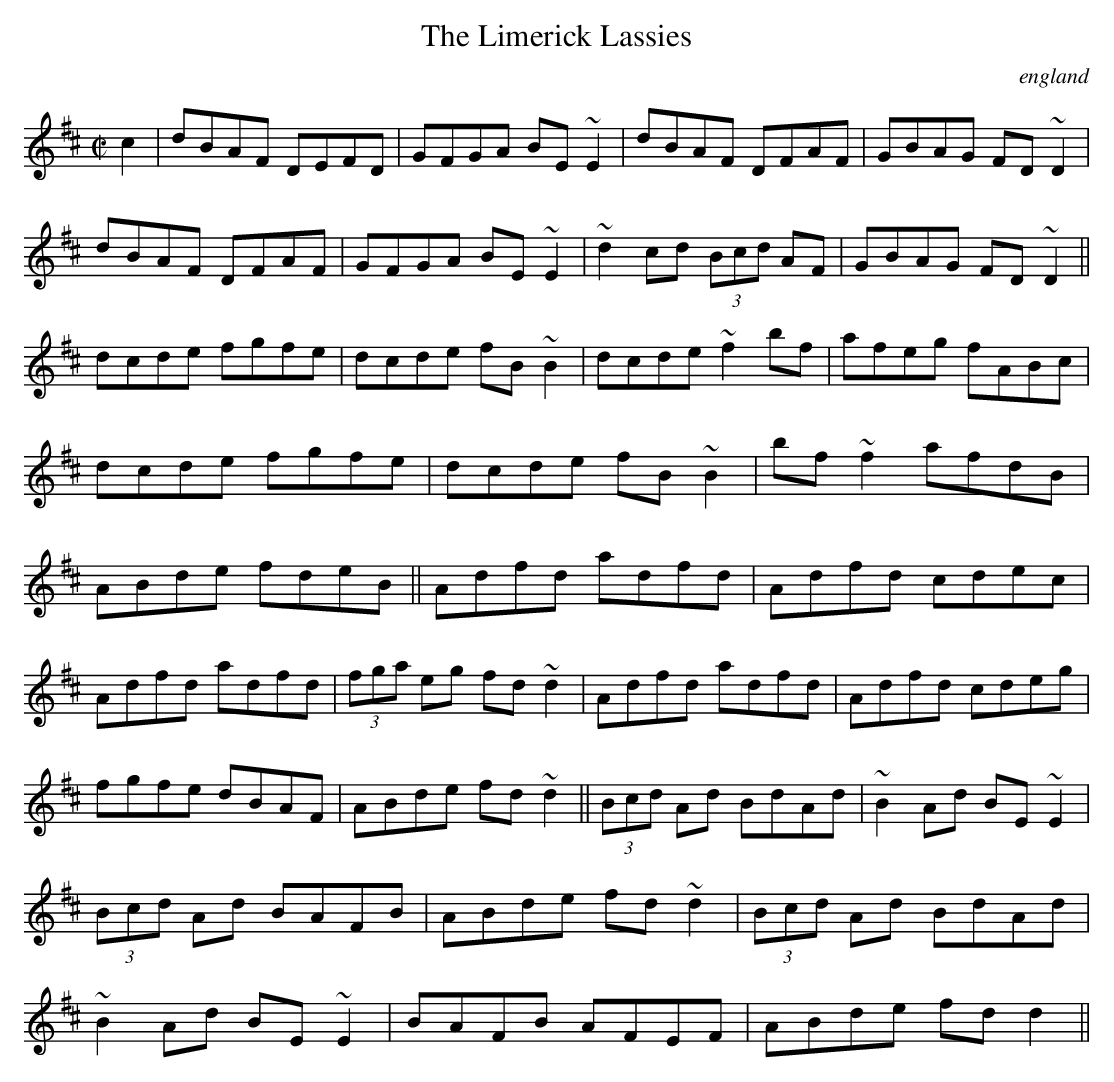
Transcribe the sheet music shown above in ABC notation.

X:1
T:Limerick Lassies, The
O:england
E:9
M:C|
K:D
c2|dBAF DEFD|GFGA BE~E2|dBAF DFAF|GBAG FD~D2|\
dBAF DFAF|GFGA BE~E2|~d2cd (3Bcd AF|GBAG FD~D2||\
dcde fgfe|dcde fB~B2|dcde ~f2 bf| afeg fABc|\
dcde fgfe|dcde fB~B2|bf~f2 afdB|ABde fdeB||\
Adfd adfd|Adfd cdec|Adfd adfd|(3fga eg fd~d2|\
Adfd adfd|Adfd cdeg|fgfe dBAF|ABde fd~d2||\
(3Bcd Ad BdAd|~B2Ad BE~E2|(3Bcd Ad BAFB|ABde fd~d2|\
(3Bcd Ad BdAd|~B2Ad BE~E2|BAFB AFEF|ABde fd d2||
